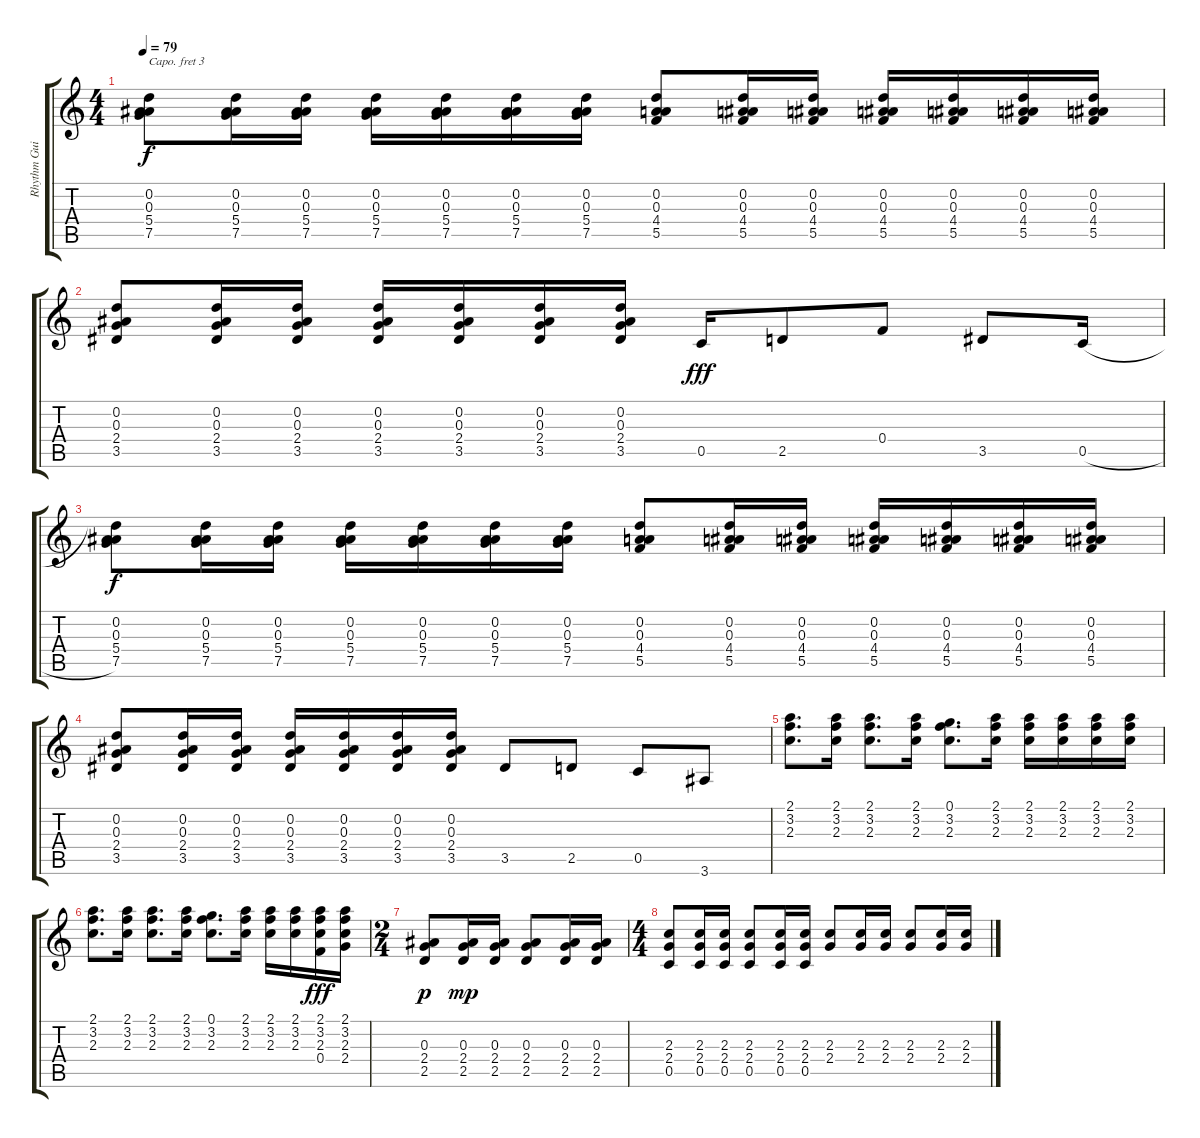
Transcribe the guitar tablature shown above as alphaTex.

\track ("Rhythm Guitar" "Rhythm Gui") {instrument acousticguitarnylon}
\staff {score tabs}
\capo 3
\tuning (E4 B3 G3 D3 A2 E2) {hide}
\ts (4 4)
\tempo 79
\clef g2
\ks c
(0.2 0.3 5.4 7.5).8{dy f} (0.2 0.3 5.4 7.5).16 (0.2 0.3 5.4 7.5).16 (0.2 0.3 5.4 7.5).16 (0.2 0.3 5.4 7.5).16 (0.2 0.3 5.4 7.5).16 (0.2 0.3 5.4 7.5).16 (0.2 0.3 4.4 5.5).8 (0.2 0.3 4.4 5.5).16 (0.2 0.3 4.4 5.5).16 (0.2 0.3 4.4 5.5).16 (0.2 0.3 4.4 5.5).16 (0.2 0.3 4.4 5.5).16 (0.2 0.3 4.4 5.5).16 |
(0.2 0.3 2.4 3.5).8 (0.2 0.3 2.4 3.5).16 (0.2 0.3 2.4 3.5).16 (0.2 0.3 2.4 3.5).16 (0.2 0.3 2.4 3.5).16 (0.2 0.3 2.4 3.5).16 (0.2 0.3 2.4 3.5).16 0.5.16{dy fff} 2.5.8 0.4.8 3.5.8 0.5{h}.16 |
(0.2 0.3 5.4 7.5).8{dy f} (0.2 0.3 5.4 7.5).16 (0.2 0.3 5.4 7.5).16 (0.2 0.3 5.4 7.5).16 (0.2 0.3 5.4 7.5).16 (0.2 0.3 5.4 7.5).16 (0.2 0.3 5.4 7.5).16 (0.2 0.3 4.4 5.5).8 (0.2 0.3 4.4 5.5).16 (0.2 0.3 4.4 5.5).16 (0.2 0.3 4.4 5.5).16 (0.2 0.3 4.4 5.5).16 (0.2 0.3 4.4 5.5).16 (0.2 0.3 4.4 5.5).16 |
(0.2 0.3 2.4 3.5).8 (0.2 0.3 2.4 3.5).16 (0.2 0.3 2.4 3.5).16 (0.2 0.3 2.4 3.5).16 (0.2 0.3 2.4 3.5).16 (0.2 0.3 2.4 3.5).16 (0.2 0.3 2.4 3.5).16 3.5.8 2.5.8 0.5.8 3.6.8 |
(2.1 3.2 2.3).8{d} (2.1 3.2 2.3).16 (2.1 3.2 2.3).8{d} (2.1 3.2 2.3).16 (0.1 3.2 2.3).8{d} (2.1 3.2 2.3).16 (2.1 3.2 2.3).16 (2.1 3.2 2.3).16 (2.1 3.2 2.3).16 (2.1 3.2 2.3).16 |
(2.1 3.2 2.3).8{d} (2.1 3.2 2.3).16 (2.1 3.2 2.3).8{d} (2.1 3.2 2.3).16 (0.1 3.2 2.3).8{d} (2.1 3.2 2.3).16 (2.1 3.2 2.3).16 (2.1 3.2 2.3).16 (2.1 3.2 2.3 0.4).16{dy fff} (2.1 3.2 2.3 2.4).16 |
\ts (2 4)
(0.3 2.4 2.5).8{dy p} (0.3 2.4 2.5).16{dy mp} (0.3 2.4 2.5).16 (0.3 2.4 2.5).8 (0.3 2.4 2.5).16 (0.3 2.4 2.5).16 |
\ts (4 4)
(2.3 2.4 0.5).8 (2.3 2.4 0.5).16 (2.3 2.4 0.5).16 (2.3 2.4 0.5).8 (2.3 2.4 0.5).16 (2.3 2.4 0.5).16 (2.3 2.4).8 (2.3 2.4).16 (2.3 2.4).16 (2.3 2.4).8 (2.3 2.4).16 (2.3 2.4).16
